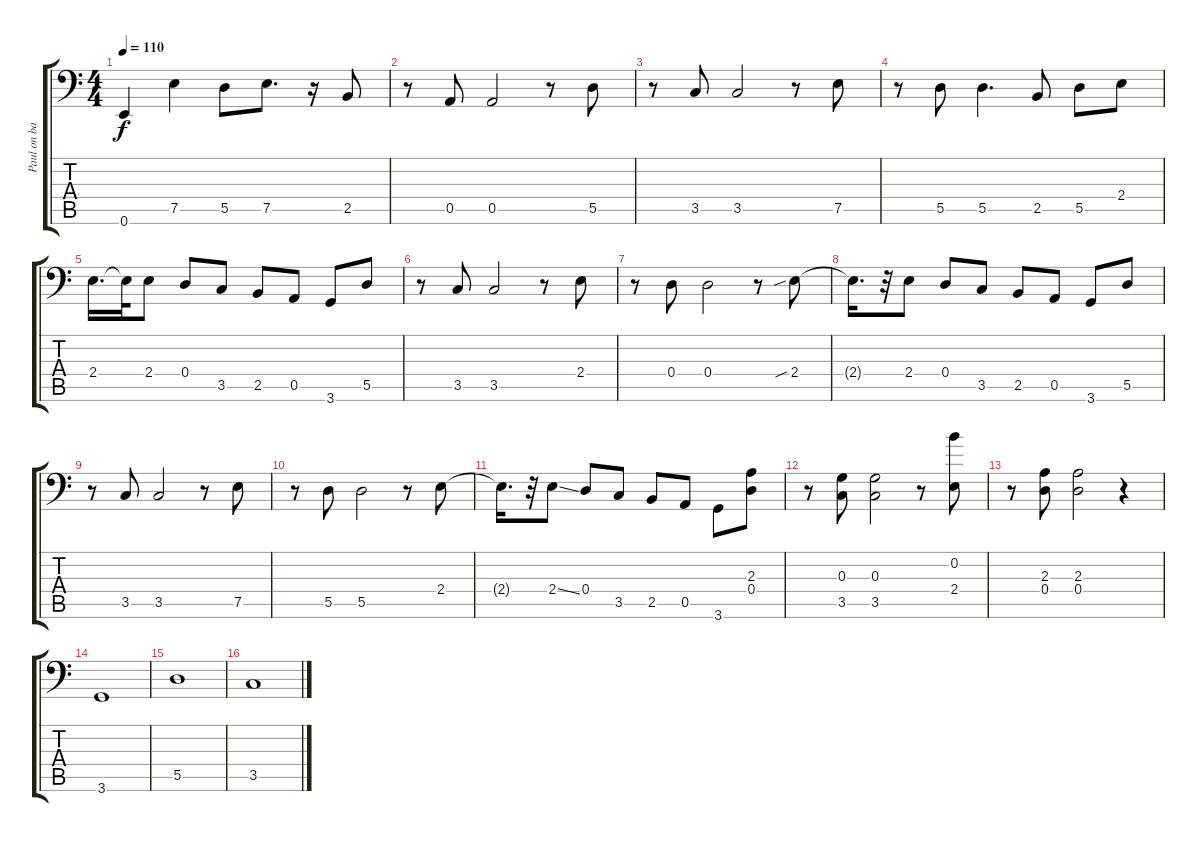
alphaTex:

\track ("Paul on bass" "Paul on ba") {instrument electricbasspick}
\staff {score tabs}
\tuning (E3 B3 G2 D2 A1 E1) {hide}
\ts (4 4)
\tempo 110
\clef f4
\ks c
0.6.4{dy f} 7.5.4 5.5.8 7.5.8{d} r.16 2.5.8 |
r.8 0.5.8 0.5.2 r.8 5.5.8 |
r.8 3.5.8 3.5.2 r.8 7.5.8 |
r.8 5.5.8 5.5.4{d} 2.5.8 5.5.8 2.4.8 |
2.4.16{d} 2.4{t}.32 2.4.8 0.4.8 3.5.8 2.5.8 0.5.8 3.6.8 5.5.8 |
r.8 3.5.8 3.5.2 r.8 2.4.8 |
r.8 0.4.8 0.4.2 r.8 2.4{sib}.8 |
2.4{t}.16{d} r.32 2.4.8 0.4.8 3.5.8 2.5.8 0.5.8 3.6.8 5.5.8 |
r.8 3.5.8 3.5.2 r.8 7.5.8 |
r.8 5.5.8 5.5.2 r.8 2.4.8 |
2.4{t}.16{d} r.32 2.4{ss}.8 0.4.8 3.5.8 2.5.8 0.5.8 3.6.8 (2.3 0.4).8 |
r.8 (0.3 3.5).8 (0.3 3.5).2 r.8 (0.2 2.4).8 |
r.8 (2.3 0.4).8 (2.3 0.4).2 r.4 |
3.6.1 |
5.5.1 |
3.5.1
